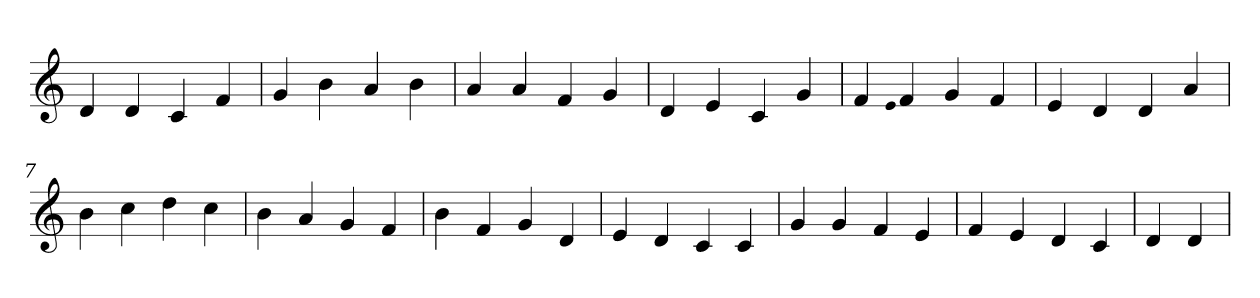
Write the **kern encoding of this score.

**kern
*part1
*staff1
*clefG2
=1
4d
4d
4c
4f
=2
4g
4b
4a
4b
=3
4a
4a
4f
4g
=4
4d
4e
4c
4g
=5
4f
qqe
4f
4g
4f
=6
4e
4d
4d
4a
=7
4b
4cc
4dd
4cc
=8
4b
4a
4g
4f
=9
4b
4f
4g
4d
=10
4e
4d
4c
4c
=11
4g
4g
4f
4e
=12
4f
4e
4d
4c
=13
4d
4d
=
*-
